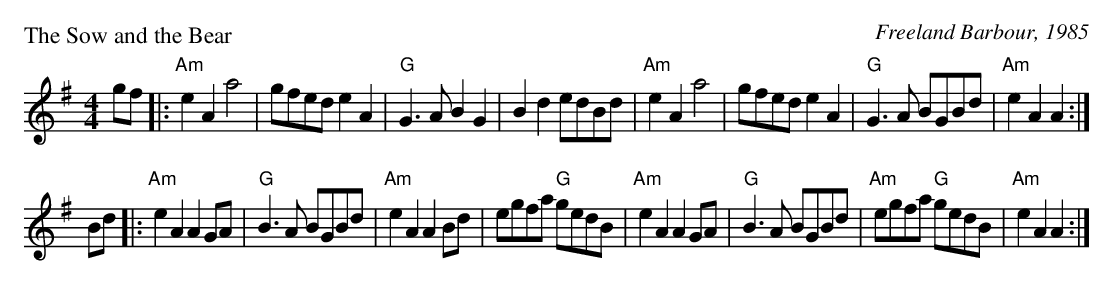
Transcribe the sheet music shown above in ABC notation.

X:1
P: The Sow and the Bear
C: Freeland Barbour, 1985
M: 4/4
L: 1/4
K: ADor
g/f/ \
|: "Am"eA a2 | g/f/e/d/ eA | "G"G>A BG | Bd e/d/B/d/ \
| "Am"eA a2 | g/f/e/d/ eA | "G"G>A B/G/B/d/ | "Am"eA A :|
B/d/ \
|: "Am"eA AG/A/ | "G"B>A B/G/B/d/ | "Am"eA AB/d/ | e/g/f/a/ "G"g/e/d/B/ \
| "Am"eA AG/A/ | "G"B>A B/G/B/d/ | "Am"e/g/f/a/ "G"g/e/d/B/ | "Am"eA A :|
